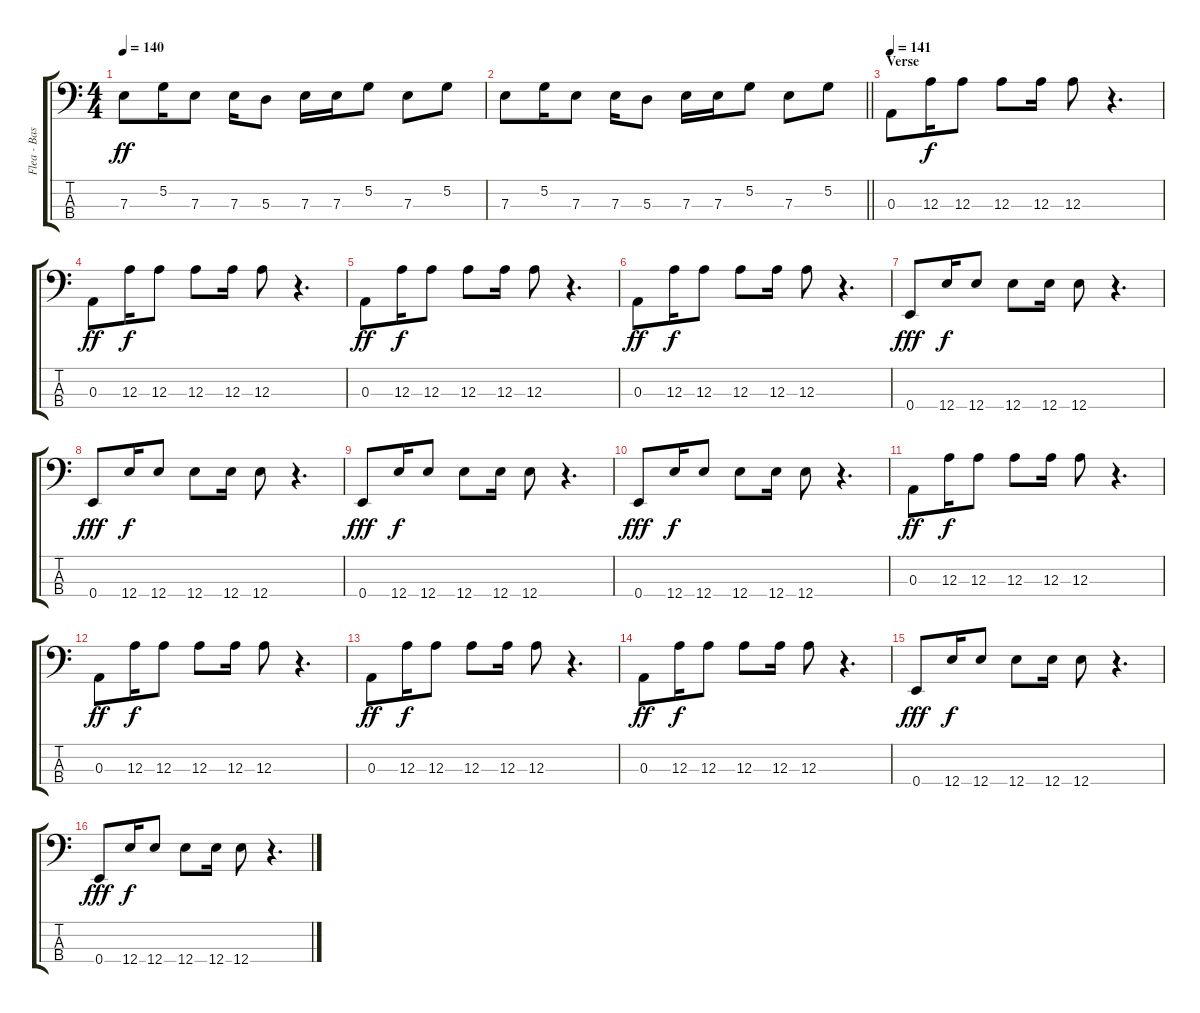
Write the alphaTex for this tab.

\track ("Flea - Bass" "Flea - Bas") {instrument electricbassfinger}
\staff {score tabs}
\tuning (G2 D2 A1 E1) {hide}
\ts (4 4)
\tempo 140
\clef f4
\ks c
7.3.8{dy ff} 5.2.16 7.3.8 7.3.16 5.3.8 7.3.16 7.3.16 5.2.8 7.3.8 5.2.8 |
\barLineRight lightlight
7.3.8 5.2.16 7.3.8 7.3.16 5.3.8 7.3.16 7.3.16 5.2.8 7.3.8 5.2.8 |
\section ("" "Verse")
\tempo 141
0.3.8{instrument fretlessbass} 12.3.16{dy f} 12.3.8 12.3.8 12.3.16 12.3.8 r.4{d} |
0.3.8{dy ff} 12.3.16{dy f} 12.3.8 12.3.8 12.3.16 12.3.8 r.4{d} |
0.3.8{dy ff} 12.3.16{dy f} 12.3.8 12.3.8 12.3.16 12.3.8 r.4{d} |
0.3.8{dy ff} 12.3.16{dy f} 12.3.8 12.3.8 12.3.16 12.3.8 r.4{d} |
0.4.8{dy fff} 12.4.16{dy f} 12.4.8 12.4.8 12.4.16 12.4.8 r.4{d} |
0.4.8{dy fff} 12.4.16{dy f} 12.4.8 12.4.8 12.4.16 12.4.8 r.4{d} |
0.4.8{dy fff} 12.4.16{dy f} 12.4.8 12.4.8 12.4.16 12.4.8 r.4{d} |
0.4.8{dy fff} 12.4.16{dy f} 12.4.8 12.4.8 12.4.16 12.4.8 r.4{d} |
0.3.8{dy ff} 12.3.16{dy f} 12.3.8 12.3.8 12.3.16 12.3.8 r.4{d} |
0.3.8{dy ff} 12.3.16{dy f} 12.3.8 12.3.8 12.3.16 12.3.8 r.4{d} |
0.3.8{dy ff} 12.3.16{dy f} 12.3.8 12.3.8 12.3.16 12.3.8 r.4{d} |
0.3.8{dy ff} 12.3.16{dy f} 12.3.8 12.3.8 12.3.16 12.3.8 r.4{d} |
0.4.8{dy fff} 12.4.16{dy f} 12.4.8 12.4.8 12.4.16 12.4.8 r.4{d} |
0.4.8{dy fff} 12.4.16{dy f} 12.4.8 12.4.8 12.4.16 12.4.8 r.4{d}
